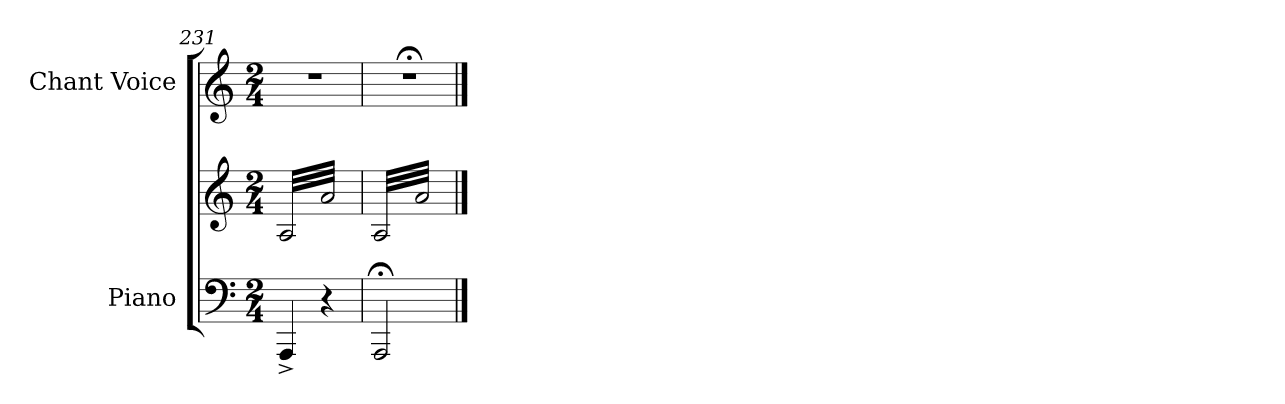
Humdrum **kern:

**kern	**kern	**kern
*part2	*part2	*part1
*staff3	*staff2	*staff1
*I"Piano	*	*I"Chant Voice
*I'Pno	*	*
*clefF4	*clefG2	*clefG2
*k[]	*k[]	*k[]
*M2/4	*M2/4	*M2/4
=231	=231	=231
*	*tremolo	*
4AAA^/	32A/LLL	2r
.	32a/	.
.	32A/	.
.	32a/	.
.	32A/	.
.	32a/	.
.	32A/	.
.	32a/	.
4r	32A/	.
.	32a/	.
.	32A/	.
.	32a/	.
.	32A/	.
.	32a/	.
.	32A/	.
.	32a/JJJ	.
=232	=232	=232
2AAA;</	32A/LLL	2r;<
.	32a;</	.
.	32A/	.
.	32a;</	.
.	32A/	.
.	32a;</	.
.	32A/	.
.	32a;</	.
.	32A/	.
.	32a;</	.
.	32A/	.
.	32a;</	.
.	32A/	.
.	32a;</	.
.	32A/	.
.	32a;</JJJ	.
*	*Xtremolo	*
.	.	.
.	.	.
.	.	.
.	.	.
.	.	.
.	.	.
.	.	.
.	.	.
==	==	==
*-	*-	*-
